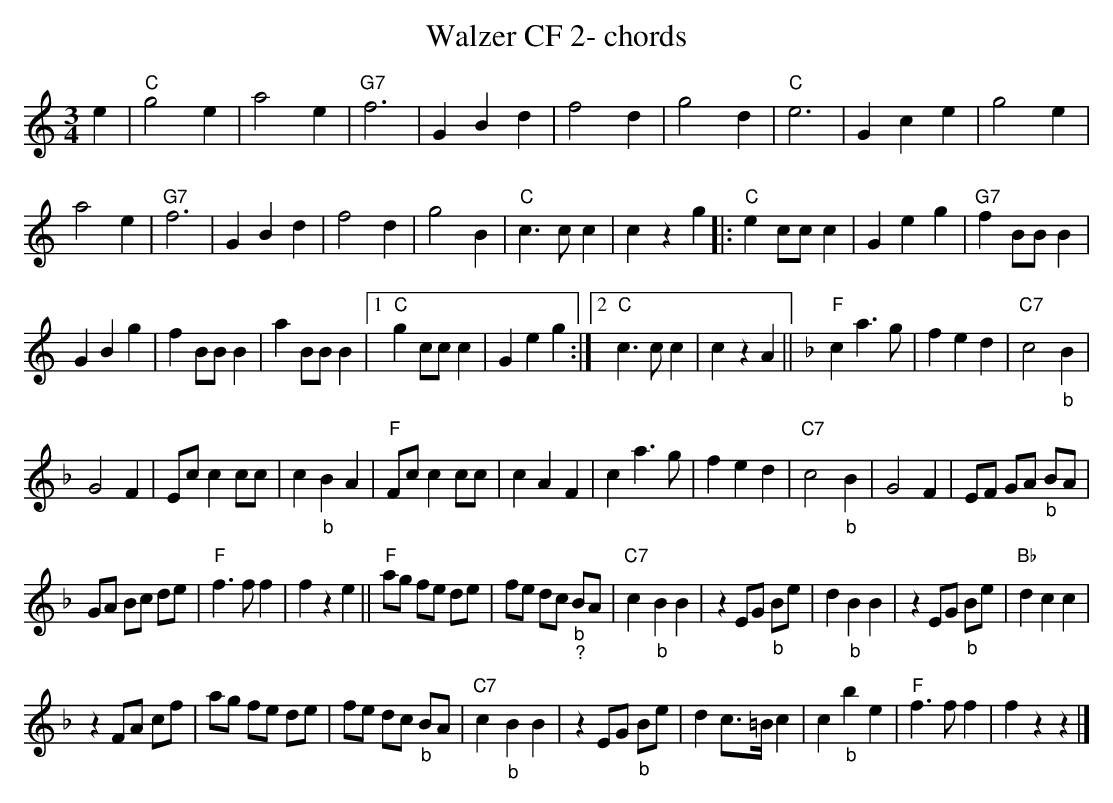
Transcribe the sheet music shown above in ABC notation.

X:1
T:Walzer CF 2- chords
M:3/4
L:1/4
K:Cmaj%%MIDI gchordon
e | "C"g2e | a2e | "G7"f3 | GBd | f2d | g2d | "C"e3 | Gce | g2e |
a2e | "G7"f3 | GBd | f2d | g2B | "C"c>cc | czg |: "C"e c/2c/2c | Geg | "G7"f B/2B/2B |
GBg | f B/2B/2B | a B/2B/2B |1 "C"g c/2c/2c | Geg :|2 "C"c>cc | czA || [K:Fmaj] "F"ca>g | fed | "C7"c2"_b"B |
G2F | E/2c/2cc/2c/2 | c"_b"BA | "F"F/2c/2cc/2c/2 | cAF | ca>g | fed | "C7"c2"_b"B | G2F | [L:1/8] EF GA "_b"BA |
GA Bc de | "F"f3ff2 | f2z2e2 ||"F"ag fe de | fe dc "_b""_?"BA | "C7"c2"_b"B2B2 | z2 EG "_b"Be | d2"_b"B2B2 | z2 EG "_b"Be | "Bb"d2c2c2 |
z2 FA cf | ag fe de | fe dc "_b"BA | "C7"c2"_b"B2B2 | z2 EG "_b"Be | d2 c>=B c2 | c2"_b"b2e2 | "F"f3ff2 | f2z2z2 |]
